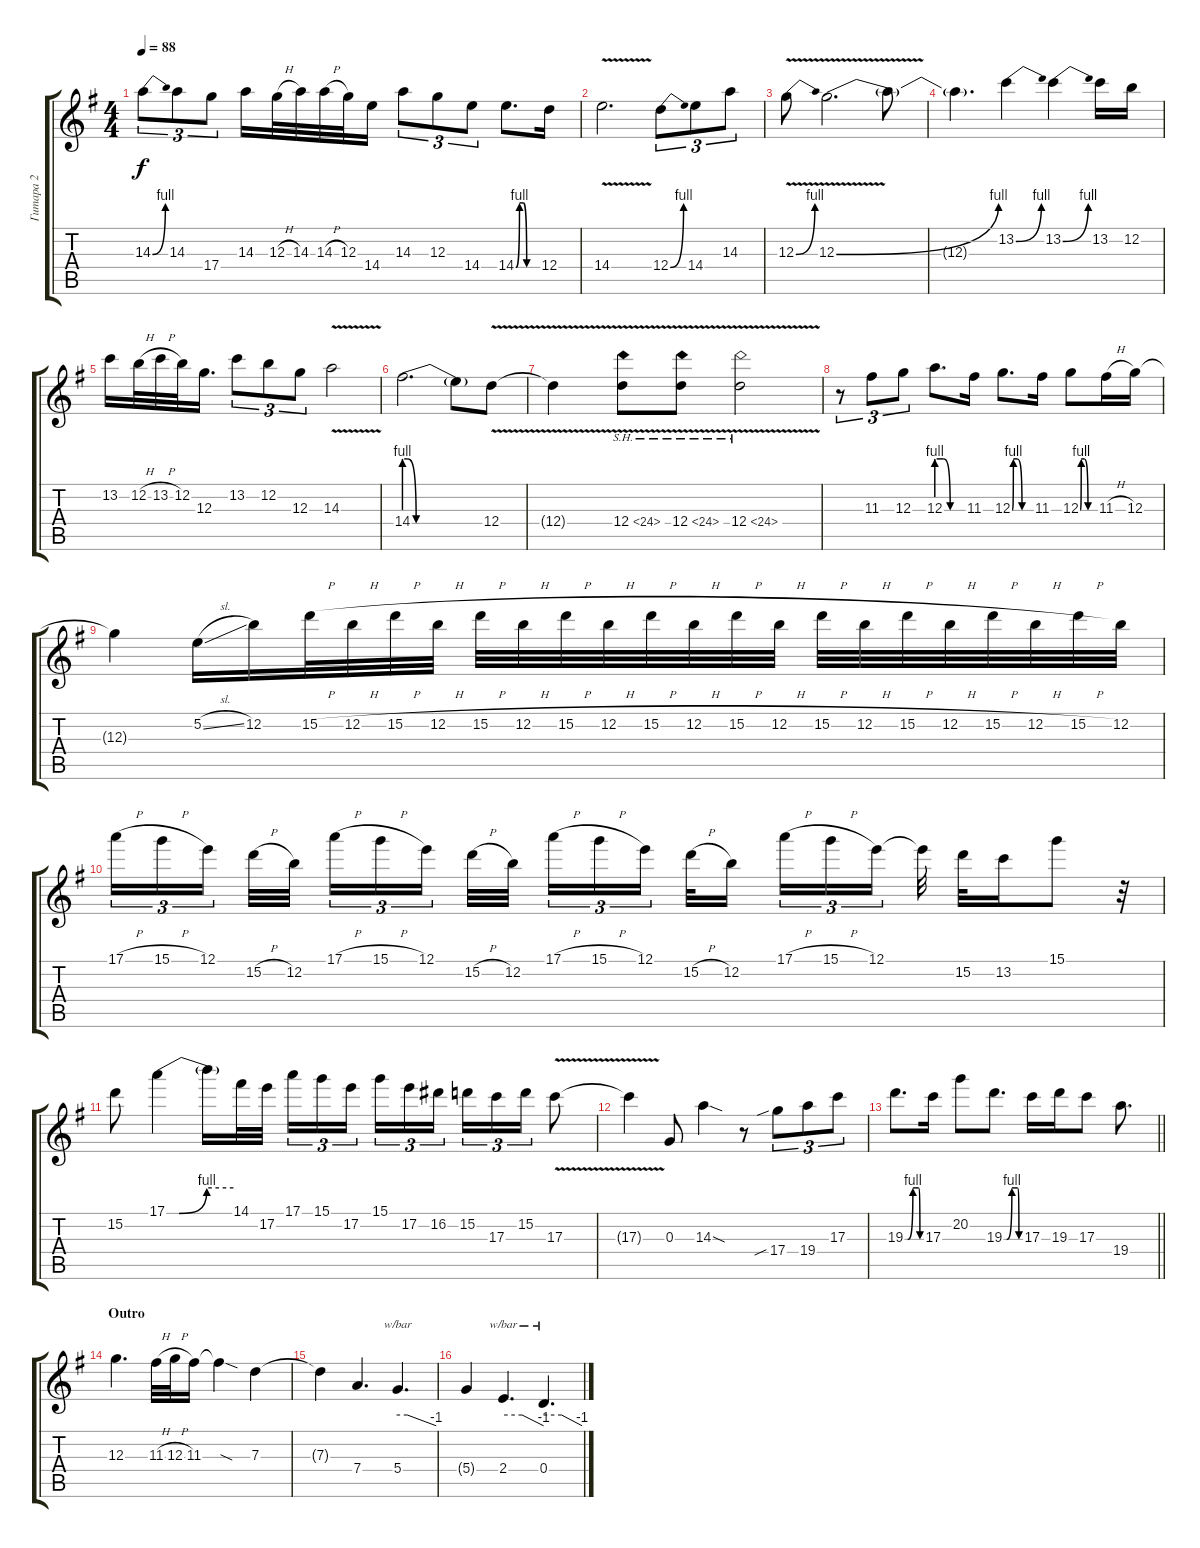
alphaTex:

\track ("Гитара 2" "Гитара 2") {instrument distortionguitar}
\staff {score tabs}
\tuning (E4 B3 G3 D3 A2 E2) {hide}
\ts (4 4)
\tempo 88
\clef g2
\ks eminor
14.3{be (bend 0 0 60 4)}.8{tu (3 2) dy f} 14.3.8{tu (3 2)} 17.4.8{tu (3 2)} 14.3.16 12.3{h}.32 14.3.32 14.3{h}.32 12.3.32 14.4.16 14.3.8{tu (3 2)} 12.3.8{tu (3 2)} 14.4.8{tu (3 2)} 14.4{be (custom 0 0 10 4 20 4 30 0 60 0)}.8{d} 12.4.16 |
14.4{v}.2{d} 12.4{be (bend 0 0 60 4)}.8{tu (3 2)} 14.4.8{tu (3 2)} 14.3.8{tu (3 2)} |
12.3{be (bend 0 0 60 4) v}.8 12.3{be (bend 0 0 60 4) v}.2{d} 12.3{t}.8 |
12.3{t}.4{d} 13.2{be (bend 0 0 60 4)}.4 13.2{be (bend 0 0 60 4)}.4 13.2.16 12.2.16 |
13.2.16 12.2{h}.32 13.2{h}.32 12.2.32 12.3.16{d} 13.2.8{tu (3 2)} 12.2.8{tu (3 2)} 12.3.8{tu (3 2)} 14.3{v}.2 |
14.4{be (custom 0 4 2 4 9 0 15 0 60 0)}.2{d} 14.4{t}.8 12.4{v}.8 |
12.4{t}.4 12.4{sh 12 v}.8 12.4{sh 12 v}.8 12.4{sh 12 v}.2 |
r.8{tu (3 2)} 11.3.8{tu (3 2)} 12.3.8{tu (3 2)} 12.3{be (custom 0 4 15 4 31 0 60 0)}.8{d} 11.3.16 12.3{be (custom 0 0 3 4 15 4 31 0 60 0)}.8{d} 11.3.16 12.3{be (custom 0 0 3 4 15 4 31 0 60 0)}.8 11.3{h}.16 12.3.16 |
12.3{t}.4 5.2{sl}.16 12.2.16 15.2{h}.32 12.2{h}.32 15.2{h}.32 12.2{h}.32 15.2{h}.32 12.2{h}.32 15.2{h}.32 12.2{h}.32 15.2{h}.32 12.2{h}.32 15.2{h}.32 12.2{h}.32 15.2{h}.32 12.2{h}.32 15.2{h}.32 12.2{h}.32 15.2{h}.32 12.2{h}.32 15.2{h}.32 12.2.32 |
17.1{h}.16{tu (3 2)} 15.1{h}.16{tu (3 2)} 12.1.16{tu (3 2) beam splitsecondary} 15.2{h}.32 12.2.32{beam splitsecondary} 17.1{h}.16{tu (3 2)} 15.1{h}.16{tu (3 2)} 12.1.16{tu (3 2) beam splitsecondary} 15.2{h}.32 12.2.32{beam splitsecondary} 17.1{h}.16{tu (3 2)} 15.1{h}.16{tu (3 2)} 12.1.16{tu (3 2)} 15.2{h}.32 12.2.16{beam splitsecondary} 17.1{h}.16{tu (3 2)} 15.1{h}.16{tu (3 2)} 12.1.16{tu (3 2) beam splitsecondary} 12.1{t}.32 15.2.32 13.2.16 15.1.8 r.32 |
15.2.8 17.1{be (custom 0 0 11 0 36 4 60 4)}.4 17.1{t}.16 14.1.32 17.2.32 17.1.16{tu (3 2)} 15.1.16{tu (3 2)} 17.2.16{tu (3 2) beam splitsecondary} 15.1.16{tu (3 2)} 17.2.16{tu (3 2)} 16.2.16{tu (3 2)} 15.2.16{tu (3 2)} 17.3.16{tu (3 2)} 15.2.16{tu (3 2)} 17.3{v}.8 |
17.3{t}.4 0.3.8 14.3{sod}.4 r.8 17.4{sib}.8{tu (3 2)} 19.4.8{tu (3 2)} 17.3.8{tu (3 2)} |
\barLineRight lightlight
19.3{be (custom 0 0 10 0 29 4 37 4 50 4 55 0 60 0)}.8{d} 17.3.16 20.2.8 19.3{be (custom 0 0 10 0 29 4 37 4 50 4 55 0 60 0)}.8{d} 17.3.16 19.3.16 17.3.8 19.4.8{d} |
\section ("" "Outro")
12.3.4{d} 11.3{h}.32 12.3{h}.32 11.3.16 11.3{sod t}.4 7.3.4 |
7.3{t}.4 7.4.4{d} 5.4.4{d tbe (custom default 0 0 15 0 60 -4)} |
5.4{t}.4 2.4.4{d tbe (custom default 0 0 28 0 60 -4)} 0.4.4{d tbe (custom default 0 0 28 0 60 -4)}
